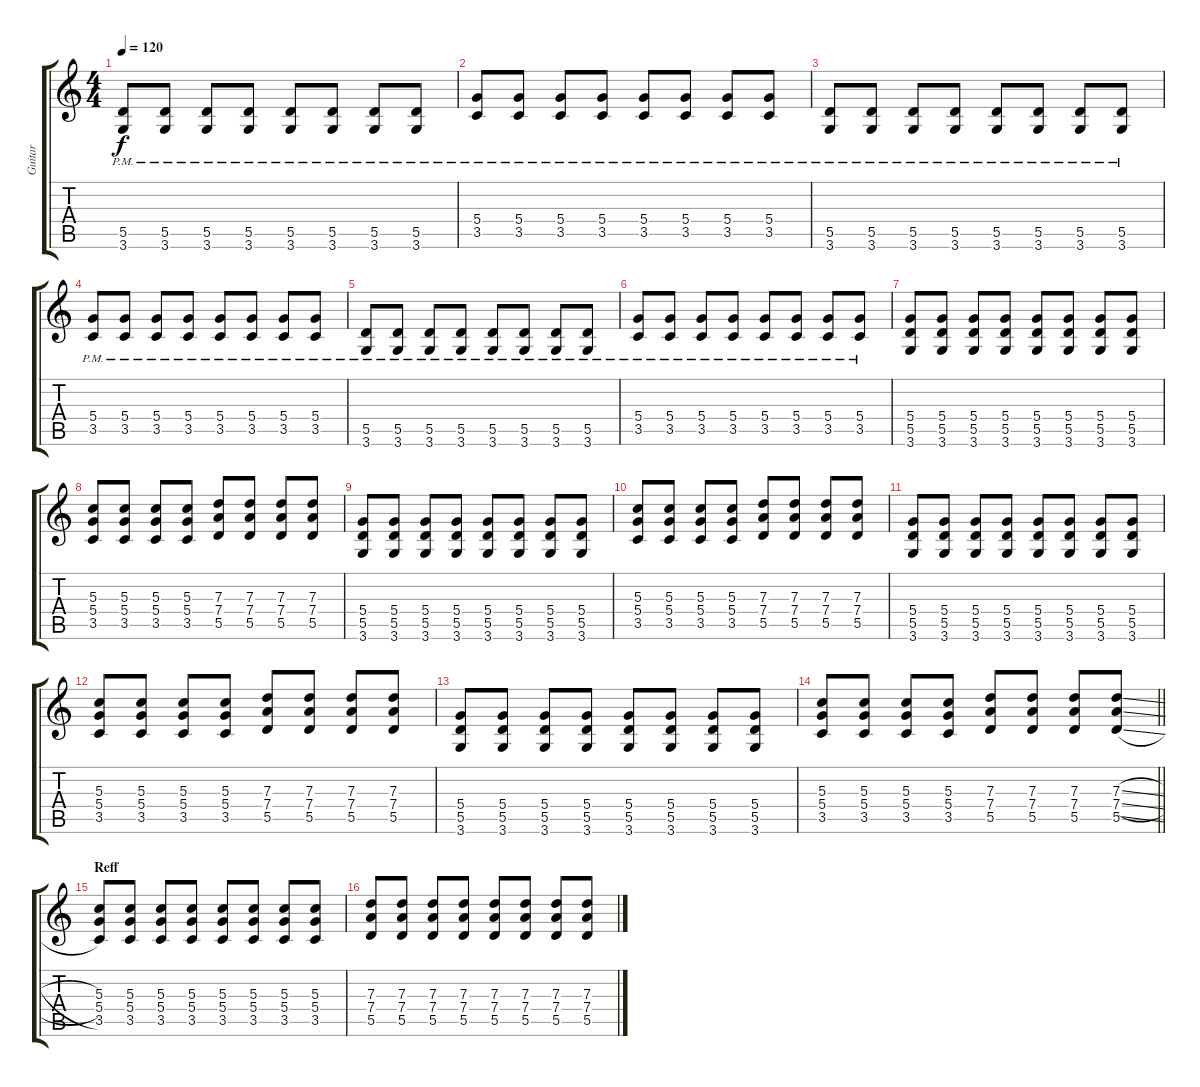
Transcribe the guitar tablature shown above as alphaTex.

\track ("Guitar" "Guitar") {instrument distortionguitar}
\staff {score tabs}
\tuning (E4 B3 G3 D3 A2 E2) {hide}
\ts (4 4)
\tempo 120
\clef g2
\ks c
(5.5{pm} 3.6{pm}).8{dy f} (5.5{pm} 3.6{pm}).8 (5.5{pm} 3.6{pm}).8 (5.5{pm} 3.6{pm}).8 (5.5{pm} 3.6{pm}).8 (5.5{pm} 3.6{pm}).8 (5.5{pm} 3.6{pm}).8 (5.5{pm} 3.6{pm}).8 |
(5.4{pm} 3.5{pm}).8 (5.4{pm} 3.5{pm}).8 (5.4{pm} 3.5{pm}).8 (5.4{pm} 3.5{pm}).8 (5.4{pm} 3.5{pm}).8 (5.4{pm} 3.5{pm}).8 (5.4{pm} 3.5{pm}).8 (5.4{pm} 3.5{pm}).8 |
(5.5{pm} 3.6{pm}).8 (5.5{pm} 3.6{pm}).8 (5.5{pm} 3.6{pm}).8 (5.5{pm} 3.6{pm}).8 (5.5{pm} 3.6{pm}).8 (5.5{pm} 3.6{pm}).8 (5.5{pm} 3.6{pm}).8 (5.5{pm} 3.6{pm}).8 |
(5.4{pm} 3.5{pm}).8 (5.4{pm} 3.5{pm}).8 (5.4{pm} 3.5{pm}).8 (5.4{pm} 3.5{pm}).8 (5.4{pm} 3.5{pm}).8 (5.4{pm} 3.5{pm}).8 (5.4{pm} 3.5{pm}).8 (5.4{pm} 3.5{pm}).8 |
(5.5{pm} 3.6{pm}).8 (5.5{pm} 3.6{pm}).8 (5.5{pm} 3.6{pm}).8 (5.5{pm} 3.6{pm}).8 (5.5{pm} 3.6{pm}).8 (5.5{pm} 3.6{pm}).8 (5.5{pm} 3.6{pm}).8 (5.5{pm} 3.6{pm}).8 |
(5.4{pm} 3.5{pm}).8 (5.4{pm} 3.5{pm}).8 (5.4{pm} 3.5{pm}).8 (5.4{pm} 3.5{pm}).8 (5.4{pm} 3.5{pm}).8 (5.4{pm} 3.5{pm}).8 (5.4{pm} 3.5{pm}).8 (5.4{pm} 3.5{pm}).8 |
(5.4 5.5 3.6).8 (5.4 5.5 3.6).8 (5.4 5.5 3.6).8 (5.4 5.5 3.6).8 (5.4 5.5 3.6).8 (5.4 5.5 3.6).8 (5.4 5.5 3.6).8 (5.4 5.5 3.6).8 |
(5.3 5.4 3.5).8 (5.3 5.4 3.5).8 (5.3 5.4 3.5).8 (5.3 5.4 3.5).8 (7.3 7.4 5.5).8 (7.3 7.4 5.5).8 (7.3 7.4 5.5).8 (7.3 7.4 5.5).8 |
(5.4 5.5 3.6).8 (5.4 5.5 3.6).8 (5.4 5.5 3.6).8 (5.4 5.5 3.6).8 (5.4 5.5 3.6).8 (5.4 5.5 3.6).8 (5.4 5.5 3.6).8 (5.4 5.5 3.6).8 |
(5.3 5.4 3.5).8 (5.3 5.4 3.5).8 (5.3 5.4 3.5).8 (5.3 5.4 3.5).8 (7.3 7.4 5.5).8 (7.3 7.4 5.5).8 (7.3 7.4 5.5).8 (7.3 7.4 5.5).8 |
(5.4 5.5 3.6).8 (5.4 5.5 3.6).8 (5.4 5.5 3.6).8 (5.4 5.5 3.6).8 (5.4 5.5 3.6).8 (5.4 5.5 3.6).8 (5.4 5.5 3.6).8 (5.4 5.5 3.6).8 |
(5.3 5.4 3.5).8 (5.3 5.4 3.5).8 (5.3 5.4 3.5).8 (5.3 5.4 3.5).8 (7.3 7.4 5.5).8 (7.3 7.4 5.5).8 (7.3 7.4 5.5).8 (7.3 7.4 5.5).8 |
(5.4 5.5 3.6).8 (5.4 5.5 3.6).8 (5.4 5.5 3.6).8 (5.4 5.5 3.6).8 (5.4 5.5 3.6).8 (5.4 5.5 3.6).8 (5.4 5.5 3.6).8 (5.4 5.5 3.6).8 |
\barLineRight lightlight
(5.3 5.4 3.5).8 (5.3 5.4 3.5).8 (5.3 5.4 3.5).8 (5.3 5.4 3.5).8 (7.3 7.4 5.5).8 (7.3 7.4 5.5).8 (7.3 7.4 5.5).8 (7.3{sl} 7.4{sl} 5.5{sl}).8 |
\section ("" "Reff")
(5.3 5.4 3.5).8 (5.3 5.4 3.5).8 (5.3 5.4 3.5).8 (5.3 5.4 3.5).8 (5.3 5.4 3.5).8 (5.3 5.4 3.5).8 (5.3 5.4 3.5).8 (5.3 5.4 3.5).8 |
(7.3 7.4 5.5).8 (7.3 7.4 5.5).8 (7.3 7.4 5.5).8 (7.3 7.4 5.5).8 (7.3 7.4 5.5).8 (7.3 7.4 5.5).8 (7.3 7.4 5.5).8 (7.3 7.4 5.5).8
